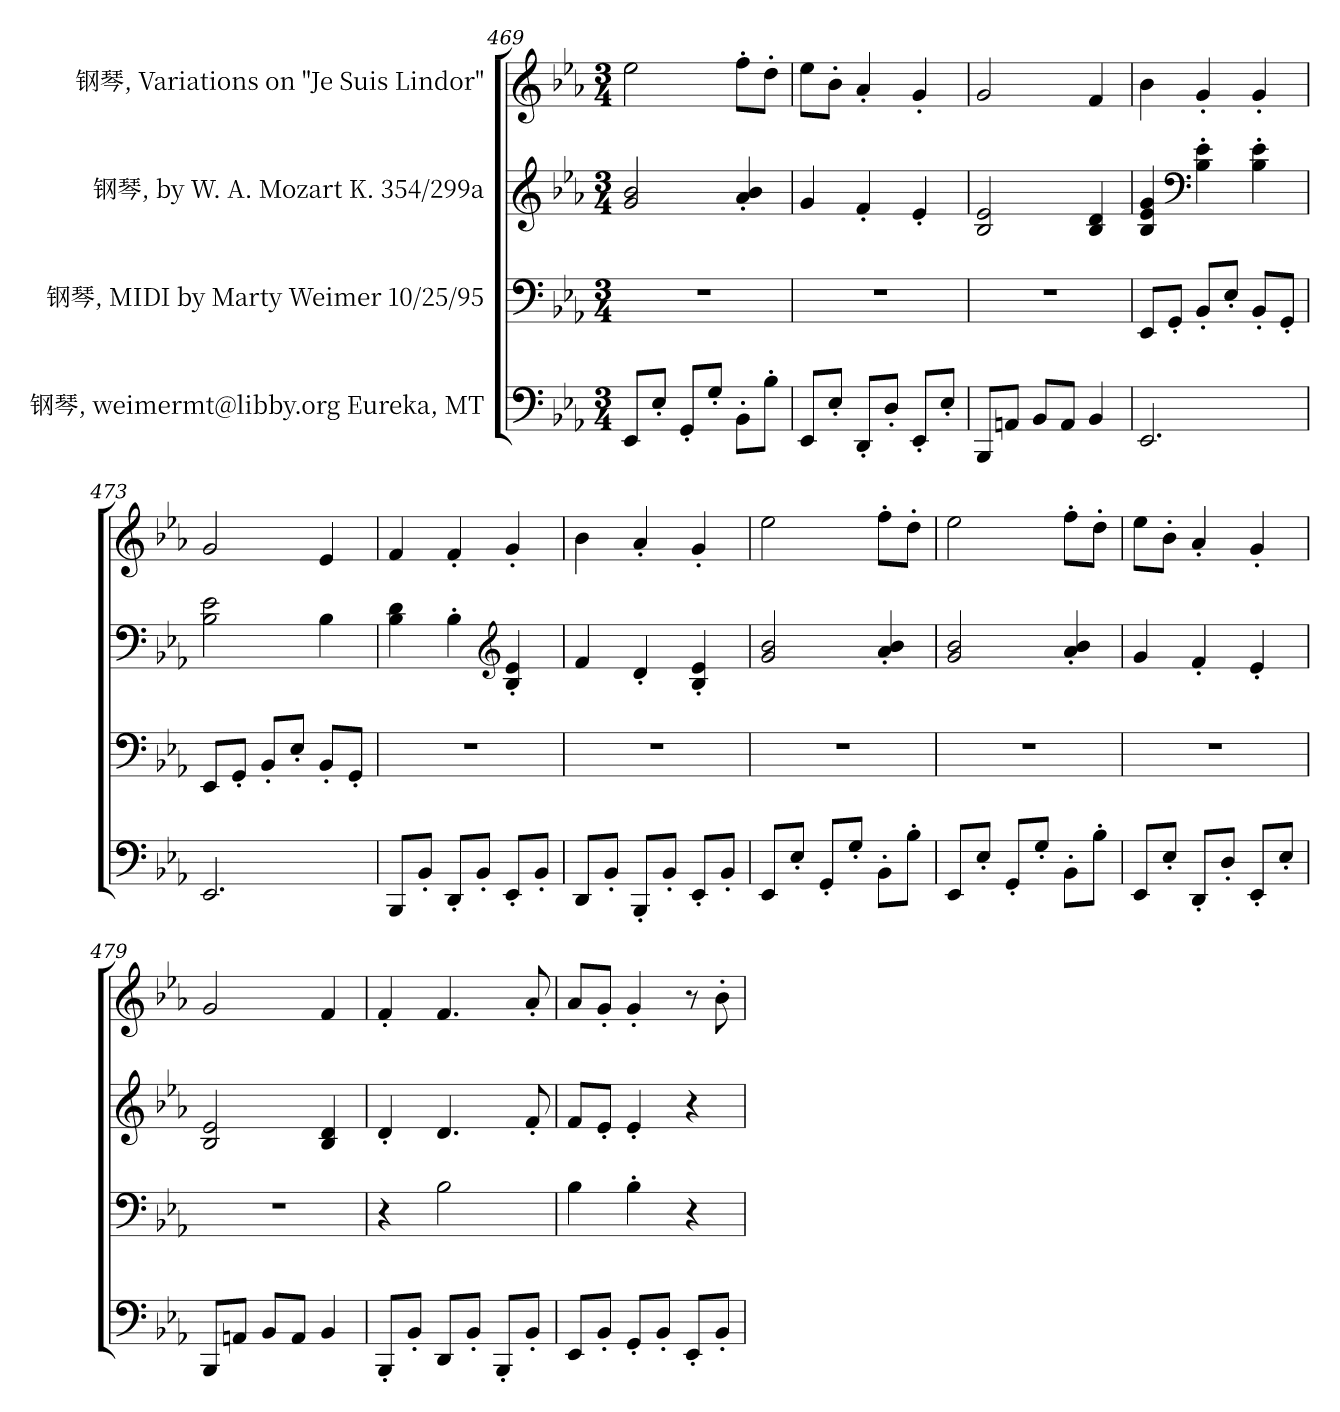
**kern	**kern	**kern	**kern
*part4	*part3	*part2	*part1
*staff4	*staff3	*staff2	*staff1
*I"钢琴, weimermt@libby.org  Eureka, MT	*I"钢琴, MIDI by Marty Weimer 10/25/95	*I"钢琴, by W. A. Mozart  K. 354/299a	*I"钢琴, Variations on &quot;Je Suis Lindor&quot;
*clefF4	*clefF4	*clefG2	*clefG2
*k[b-e-a-]	*k[b-e-a-]	*k[b-e-a-]	*k[b-e-a-]
*M3/4	*M3/4	*M3/4	*M3/4
=469	=469	=469	=469
8EE-/L	2.r	2g/ 2b-/	2ee-\
8E-'/J	.	.	.
8GG'/L	.	.	.
8G'/J	.	.	.
8BB-'\L	.	4a-/' 4b-/'	8ff'\L
8B-'\J	.	.	8dd'\J
=470	=470	=470	=470
8EE-/L	2.r	4g/	8ee-\L
8E-'/J	.	.	8b-'\J
8DD'/L	.	4f'/	4a-'/
8D'/J	.	.	.
8EE-'/L	.	4e-'/	4g'/
8E-'/J	.	.	.
=471	=471	=471	=471
8BBB-/L	2.r	2B-/ 2e-/	2g/
8AAn/J	.	.	.
8BB-/L	.	.	.
8AA/J	.	.	.
4BB-/	.	4B-/ 4d/	4f/
=472	=472	=472	=472
2.EE-/	8EE-/L	4B-/ 4e-/ 4g/	4b-\
.	8GG'/J	.	.
*	*	*clefF4	*
.	8BB-'/L	4B-\' 4e-\'	4g'/
.	8E-'/J	.	.
.	8BB-'/L	4B-\' 4e-\'	4g'/
.	8GG'/J	.	.
=473	=473	=473	=473
2.EE-/	8EE-/L	2B-\ 2e-\	2g/
.	8GG'/J	.	.
.	8BB-'/L	.	.
.	8E-'/J	.	.
.	8BB-'/L	4B-\	4e-/
.	8GG'/J	.	.
!!LO:LB:g=z
=474	=474	=474	=474
8BBB-/L	2.r	4B-\ 4d\	4f/
8BB-'/J	.	.	.
8DD'/L	.	4B-'\	4f'/
8BB-'/J	.	.	.
*	*	*clefG2	*
8EE-'/L	.	4B-/' 4e-/'	4g'/
8BB-'/J	.	.	.
=475	=475	=475	=475
8DD/L	2.r	4f/	4b-\
8BB-'/J	.	.	.
8BBB-'/L	.	4d'/	4a-'/
8BB-'/J	.	.	.
8EE-'/L	.	4B-/' 4e-/'	4g'/
8BB-'/J	.	.	.
=476	=476	=476	=476
8EE-/L	2.r	2g/ 2b-/	2ee-\
8E-'/J	.	.	.
8GG'/L	.	.	.
8G'/J	.	.	.
8BB-'\L	.	4a-/' 4b-/'	8ff'\L
8B-'\J	.	.	8dd'\J
=477	=477	=477	=477
8EE-/L	2.r	2g/ 2b-/	2ee-\
8E-'/J	.	.	.
8GG'/L	.	.	.
8G'/J	.	.	.
8BB-'\L	.	4a-/' 4b-/'	8ff'\L
8B-'\J	.	.	8dd'\J
=478	=478	=478	=478
8EE-/L	2.r	4g/	8ee-\L
8E-'/J	.	.	8b-'\J
8DD'/L	.	4f'/	4a-'/
8D'/J	.	.	.
8EE-'/L	.	4e-'/	4g'/
8E-'/J	.	.	.
=479	=479	=479	=479
8BBB-/L	2.r	2B-/ 2e-/	2g/
8AAn/J	.	.	.
8BB-/L	.	.	.
8AA/J	.	.	.
4BB-/	.	4B-/ 4d/	4f/
!!LO:LB:g=z
=480	=480	=480	=480
8BBB-'/L	4r	4d'/	4f'/
8BB-'/J	.	.	.
8DD/L	2B-\	4.d/	4.f/
8BB-'/J	.	.	.
8BBB-'/L	.	.	.
8BB-'/J	.	8f'/	8a-'/
=481	=481	=481	=481
8EE-/L	4B-\	8f/L	8a-/L
8BB-'/J	.	8e-'/J	8g'/J
8GG'/L	4B-'\	4e-'/	4g'/
8BB-'/J	.	.	.
8EE-'/L	4r	4r	8r
8BB-'/J	.	.	8b-'\
=	=	=	=
*-	*-	*-	*-
